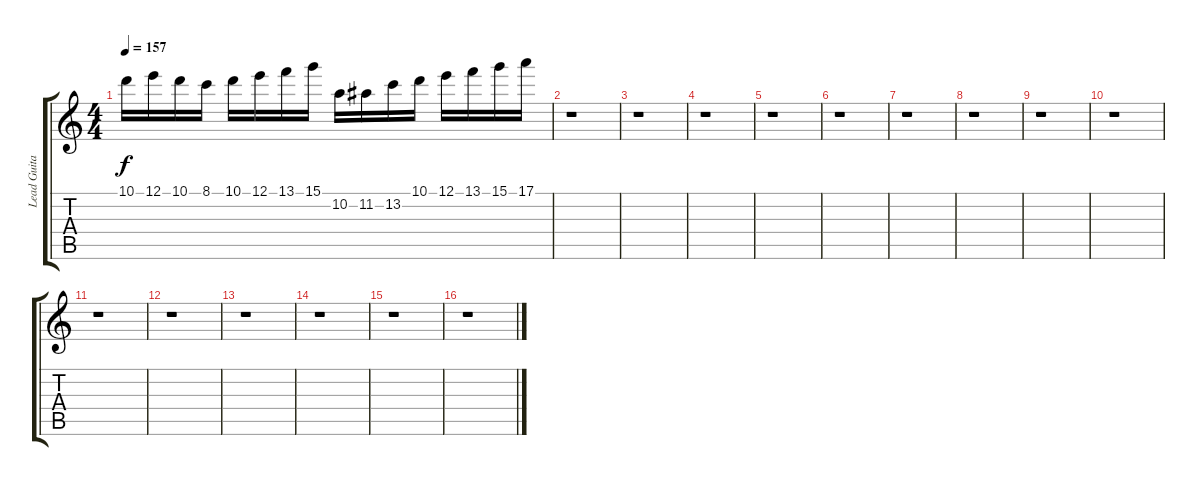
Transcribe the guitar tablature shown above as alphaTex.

\track ("Lead Guitar II" "Lead Guita") {instrument distortionguitar}
\staff {score tabs}
\tuning (E4 B3 G3 D3 A2 E2) {hide}
\ts (4 4)
\tempo 157
\clef g2
\ks c
10.1.16{dy f} 12.1.16 10.1.16 8.1.16 10.1.16 12.1.16 13.1.16 15.1.16 10.2.16 11.2.16 13.2.16 10.1.16 12.1.16 13.1.16 15.1.16 17.1.16 |
r.1 |
r.1 |
r.1 |
r.1 |
r.1 |
r.1 |
r.1 |
r.1 |
r.1 |
r.1 |
r.1 |
r.1 |
r.1 |
r.1 |
r.1
